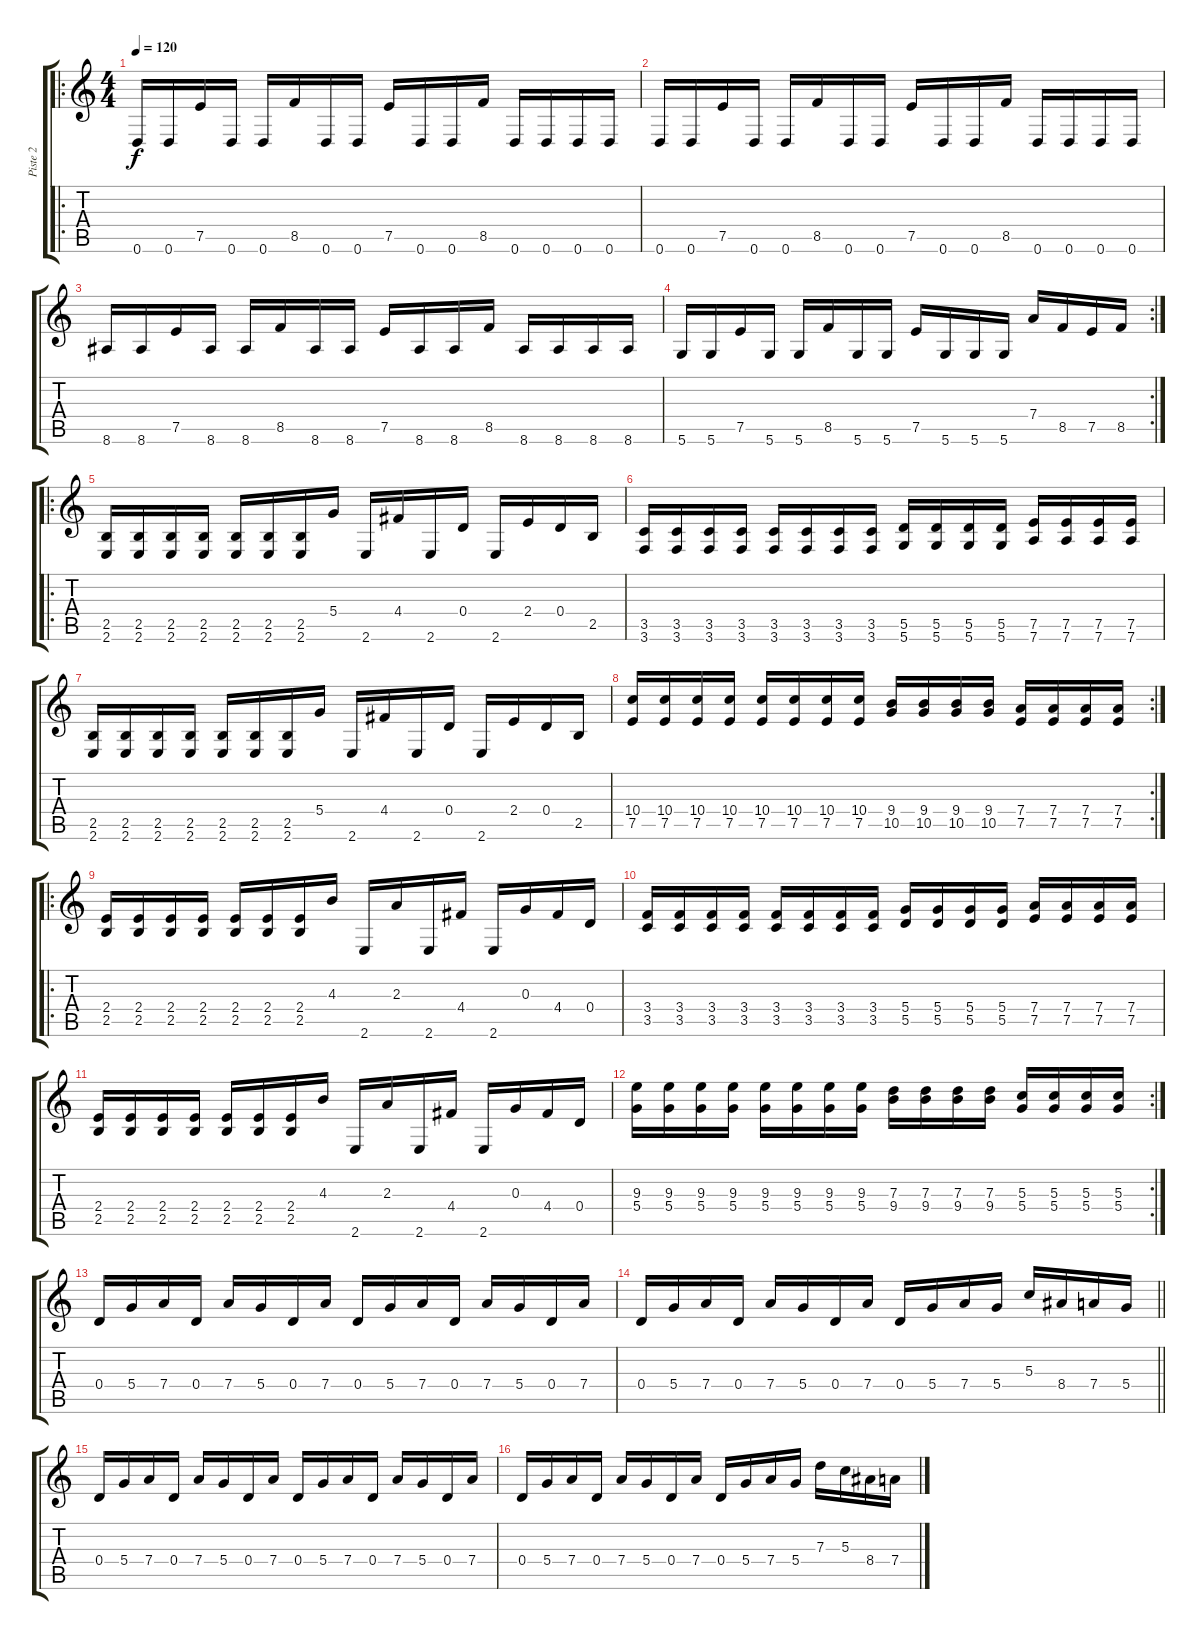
\track ("Piste 2" "Piste 2") {instrument distortionguitar}
\staff {score tabs}
\tuning (E4 B3 G3 D3 A2 D2) {hide}
\ro
\ts (4 4)
\tempo 120
\clef g2
\ks c
0.6.16{dy f} 0.6.16 7.5.16 0.6.16 0.6.16 8.5.16 0.6.16 0.6.16 7.5.16 0.6.16 0.6.16 8.5.16 0.6.16 0.6.16 0.6.16 0.6.16 |
0.6.16 0.6.16 7.5.16 0.6.16 0.6.16 8.5.16 0.6.16 0.6.16 7.5.16 0.6.16 0.6.16 8.5.16 0.6.16 0.6.16 0.6.16 0.6.16 |
8.6.16 8.6.16 7.5.16 8.6.16 8.6.16 8.5.16 8.6.16 8.6.16 7.5.16 8.6.16 8.6.16 8.5.16 8.6.16 8.6.16 8.6.16 8.6.16 |
\rc 2
5.6.16 5.6.16 7.5.16 5.6.16 5.6.16 8.5.16 5.6.16 5.6.16 7.5.16 5.6.16 5.6.16 5.6.16 7.4.16 8.5.16 7.5.16 8.5.16 |
\ro
(2.5 2.6).16 (2.5 2.6).16 (2.5 2.6).16 (2.5 2.6).16 (2.5 2.6).16 (2.5 2.6).16 (2.5 2.6).16 5.4.16 2.6.16 4.4.16 2.6.16 0.4.16 2.6.16 2.4.16 0.4.16 2.5.16 |
(3.5 3.6).16 (3.5 3.6).16 (3.5 3.6).16 (3.5 3.6).16 (3.5 3.6).16 (3.5 3.6).16 (3.5 3.6).16 (3.5 3.6).16 (5.5 5.6).16 (5.5 5.6).16 (5.5 5.6).16 (5.5 5.6).16 (7.5 7.6).16 (7.5 7.6).16 (7.5 7.6).16 (7.5 7.6).16 |
(2.5 2.6).16 (2.5 2.6).16 (2.5 2.6).16 (2.5 2.6).16 (2.5 2.6).16 (2.5 2.6).16 (2.5 2.6).16 5.4.16 2.6.16 4.4.16 2.6.16 0.4.16 2.6.16 2.4.16 0.4.16 2.5.16 |
\rc 2
(10.4 7.5).16 (10.4 7.5).16 (10.4 7.5).16 (10.4 7.5).16 (10.4 7.5).16 (10.4 7.5).16 (10.4 7.5).16 (10.4 7.5).16 (9.4 10.5).16 (9.4 10.5).16 (9.4 10.5).16 (9.4 10.5).16 (7.4 7.5).16 (7.4 7.5).16 (7.4 7.5).16 (7.4 7.5).16 |
\ro
(2.4 2.5).16 (2.4 2.5).16 (2.4 2.5).16 (2.4 2.5).16 (2.4 2.5).16 (2.4 2.5).16 (2.4 2.5).16 4.3.16 2.6.16 2.3.16 2.6.16 4.4.16 2.6.16 0.3.16 4.4.16 0.4.16 |
(3.4 3.5).16 (3.4 3.5).16 (3.4 3.5).16 (3.4 3.5).16 (3.4 3.5).16 (3.4 3.5).16 (3.4 3.5).16 (3.4 3.5).16 (5.4 5.5).16 (5.4 5.5).16 (5.4 5.5).16 (5.4 5.5).16 (7.4 7.5).16 (7.4 7.5).16 (7.4 7.5).16 (7.4 7.5).16 |
(2.4 2.5).16 (2.4 2.5).16 (2.4 2.5).16 (2.4 2.5).16 (2.4 2.5).16 (2.4 2.5).16 (2.4 2.5).16 4.3.16 2.6.16 2.3.16 2.6.16 4.4.16 2.6.16 0.3.16 4.4.16 0.4.16 |
\rc 2
(9.3 5.4).16 (9.3 5.4).16 (9.3 5.4).16 (9.3 5.4).16 (9.3 5.4).16 (9.3 5.4).16 (9.3 5.4).16 (9.3 5.4).16 (7.3 9.4).16 (7.3 9.4).16 (7.3 9.4).16 (7.3 9.4).16 (5.3 5.4).16 (5.3 5.4).16 (5.3 5.4).16 (5.3 5.4).16 |
0.4.16 5.4.16 7.4.16 0.4.16 7.4.16 5.4.16 0.4.16 7.4.16 0.4.16 5.4.16 7.4.16 0.4.16 7.4.16 5.4.16 0.4.16 7.4.16 |
\barLineRight lightlight
0.4.16 5.4.16 7.4.16 0.4.16 7.4.16 5.4.16 0.4.16 7.4.16 0.4.16 5.4.16 7.4.16 5.4.16 5.3.16 8.4.16 7.4.16 5.4.16 |
0.4.16 5.4.16 7.4.16 0.4.16 7.4.16 5.4.16 0.4.16 7.4.16 0.4.16 5.4.16 7.4.16 0.4.16 7.4.16 5.4.16 0.4.16 7.4.16 |
0.4.16 5.4.16 7.4.16 0.4.16 7.4.16 5.4.16 0.4.16 7.4.16 0.4.16 5.4.16 7.4.16 5.4.16 7.3.16 5.3.16 8.4.16 7.4.16
